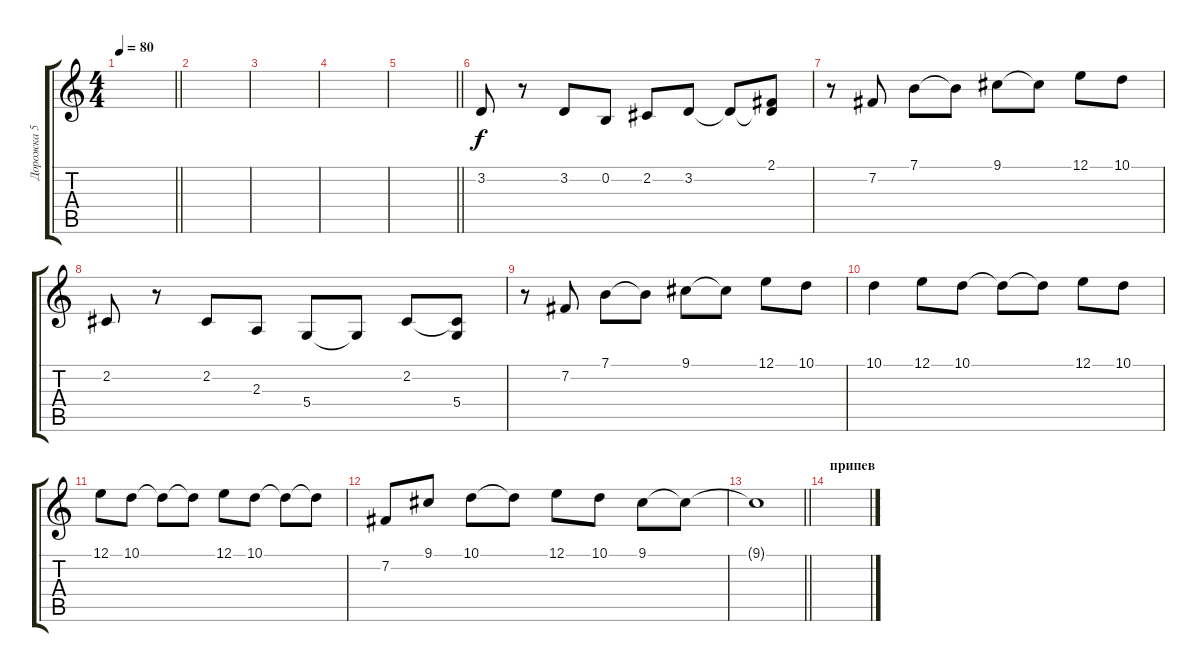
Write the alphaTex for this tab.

\track ("Дорожка 5" "Дорожка 5") {instrument acousticgrandpiano}
\staff {score tabs}
\tuning (E4 B3 G3 D3 A2 E2) {hide}
\ts (4 4)
\tempo 80
\clef g2
\barLineRight lightlight
\ks c
|
|
|
|
\barLineRight lightlight
|
3.2.8{volume 13} r.8 3.2.8 0.2.8 2.2.8 3.2.8 3.2{t}.8 (2.1 3.2{t}).8 |
r.8 7.2.8 7.1.8 7.1{t}.8 9.1.8 9.1{t}.8 12.1.8 10.1.8 |
2.2.8 r.8 2.2.8 2.3.8 5.4.8 5.4{t}.8 2.2.8 (2.2{t} 5.4).8 |
r.8 7.2.8 7.1.8 7.1{t}.8 9.1.8 9.1{t}.8 12.1.8 10.1.8 |
10.1.4 12.1.8 10.1.8 10.1{t}.8 10.1{t}.8 12.1.8 10.1.8 |
12.1.8 10.1.8 10.1{t}.8 10.1{t}.8 12.1.8 10.1.8 10.1{t}.8 10.1{t}.8 |
7.2.8 9.1.8 10.1.8 10.1{t}.8 12.1.8 10.1.8 9.1.8 9.1{t}.8 |
\barLineRight lightlight
9.1{t}.1 |
\section ("" "припев")
